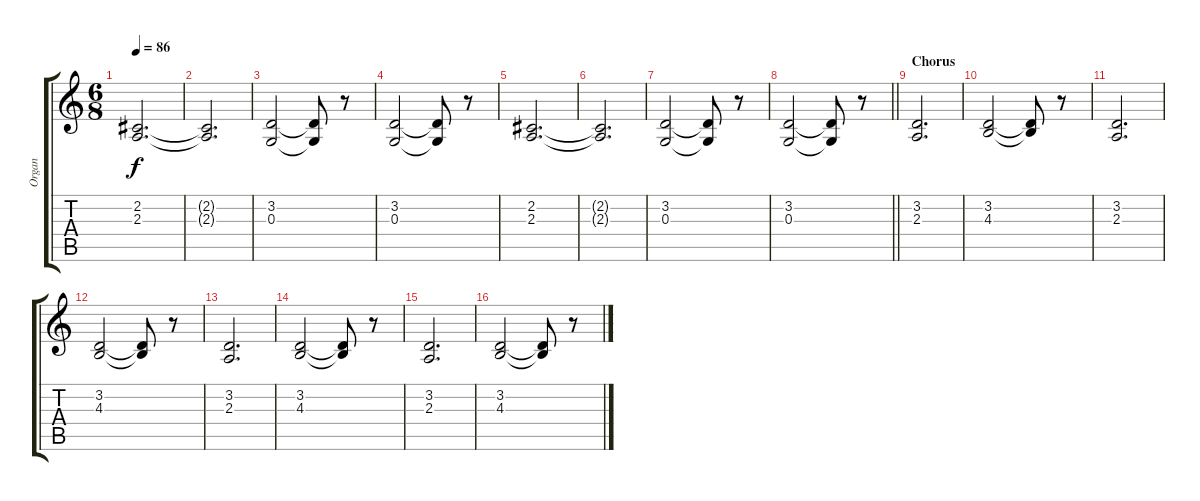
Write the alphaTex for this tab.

\track ("Organ" "Organ") {instrument percussiveorgan}
\staff {score tabs}
\tuning (E4 B3 G3 D3 A2 E2) {hide}
\ts (6 8)
\tempo 86
\clef g2
\ks c
(2.2 2.3).2{d dy f} |
(2.2{t} 2.3{t}).2{d} |
(3.2 0.3).2 (3.2{t} 0.3{t}).8 r.8 |
(3.2 0.3).2 (3.2{t} 0.3{t}).8 r.8 |
(2.2 2.3).2{d} |
(2.2{t} 2.3{t}).2{d} |
(3.2 0.3).2 (3.2{t} 0.3{t}).8 r.8 |
\barLineRight lightlight
(3.2 0.3).2 (3.2{t} 0.3{t}).8 r.8 |
\section ("" "Chorus")
(3.2 2.3).2{d} |
(3.2 4.3).2 (3.2{t} 4.3{t}).8 r.8 |
(3.2 2.3).2{d} |
(3.2 4.3).2 (3.2{t} 4.3{t}).8 r.8 |
(3.2 2.3).2{d} |
(3.2 4.3).2 (3.2{t} 4.3{t}).8 r.8 |
(3.2 2.3).2{d} |
(3.2 4.3).2 (3.2{t} 4.3{t}).8 r.8
